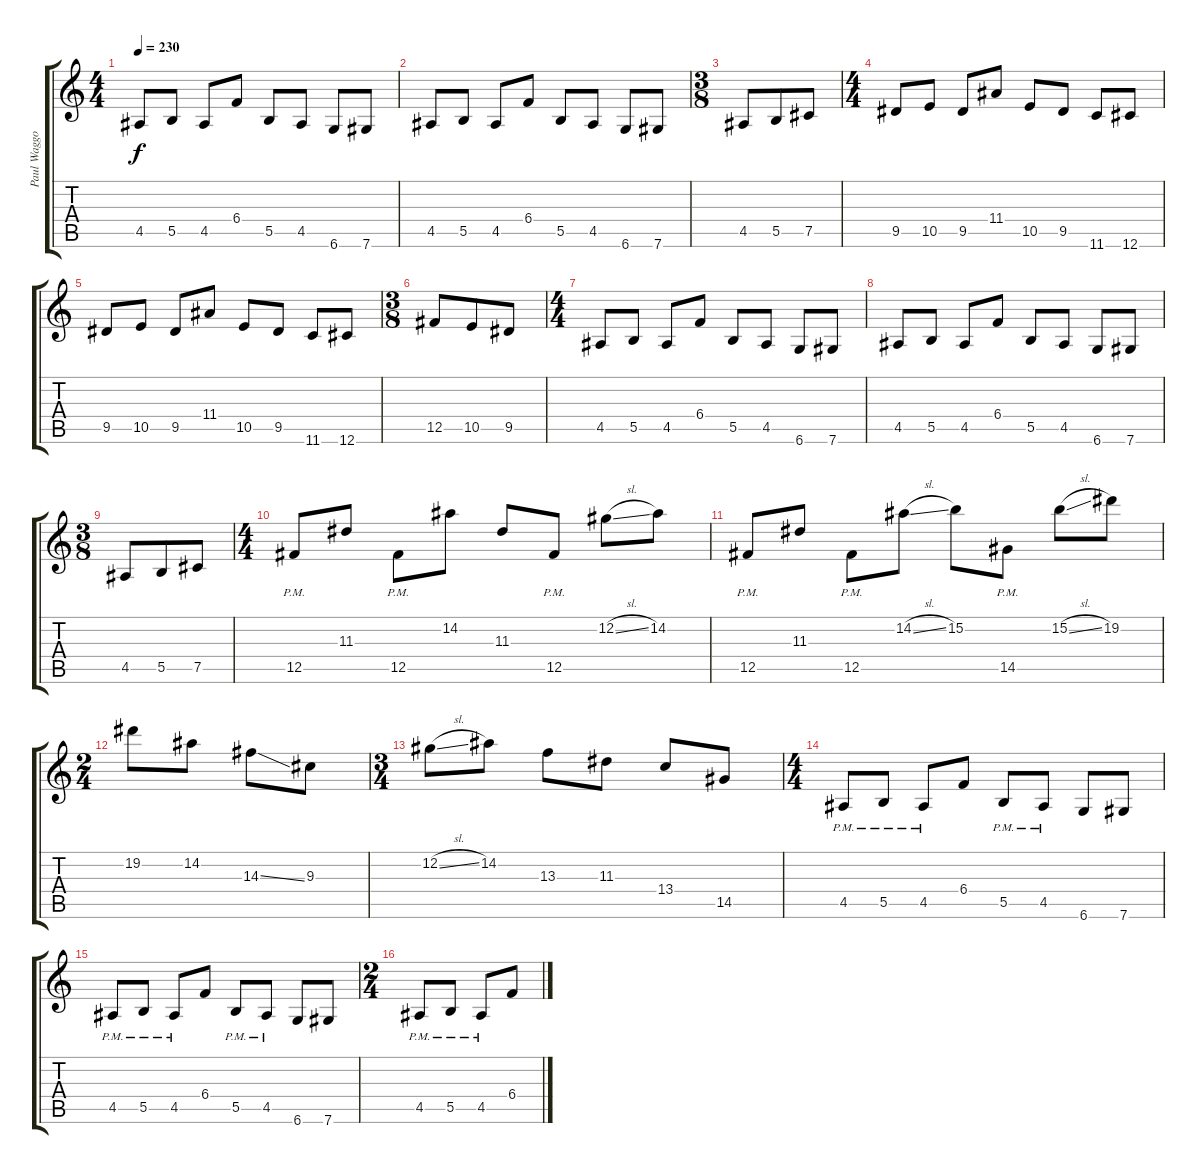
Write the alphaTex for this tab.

\track ("Paul Waggoner - Rhythm" "Paul Waggo") {instrument distortionguitar}
\staff {score tabs}
\tuning (Db4 Ab3 E3 B2 Gb2 Db2) {hide}
\ts (4 4)
\tempo 230
\clef g2
\ks c
4.5.8{dy f} 5.5.8 4.5.8 6.4.8 5.5.8 4.5.8 6.6.8 7.6.8 |
4.5.8 5.5.8 4.5.8 6.4.8 5.5.8 4.5.8 6.6.8 7.6.8 |
\ts (3 8)
4.5.8 5.5.8 7.5.8 |
\ts (4 4)
9.5.8 10.5.8 9.5.8 11.4.8 10.5.8 9.5.8 11.6.8 12.6.8 |
9.5.8 10.5.8 9.5.8 11.4.8 10.5.8 9.5.8 11.6.8 12.6.8 |
\ts (3 8)
12.5.8 10.5.8 9.5.8 |
\ts (4 4)
4.5.8 5.5.8 4.5.8 6.4.8 5.5.8 4.5.8 6.6.8 7.6.8 |
4.5.8 5.5.8 4.5.8 6.4.8 5.5.8 4.5.8 6.6.8 7.6.8 |
\ts (3 8)
4.5.8 5.5.8 7.5.8 |
\ts (4 4)
12.5{pm}.8 11.3.8 12.5{pm}.8 14.2.8 11.3.8 12.5{pm}.8 12.2{sl}.8 14.2.8 |
12.5{pm}.8 11.3.8 12.5{pm}.8 14.2{sl}.8 15.2.8 14.5{pm}.8 15.2{sl}.8 19.2.8 |
\ts (2 4)
19.2.8 14.2.8 14.3{ss}.8 9.3.8 |
\ts (3 4)
12.2{sl}.8 14.2.8 13.3.8 11.3.8 13.4.8 14.5.8 |
\ts (4 4)
4.5{pm}.8 5.5{pm}.8 4.5{pm}.8 6.4.8 5.5{pm}.8 4.5{pm}.8 6.6.8 7.6.8 |
4.5{pm}.8 5.5{pm}.8 4.5{pm}.8 6.4.8 5.5{pm}.8 4.5{pm}.8 6.6.8 7.6.8 |
\ts (2 4)
4.5{pm}.8 5.5{pm}.8 4.5{pm}.8 6.4.8
